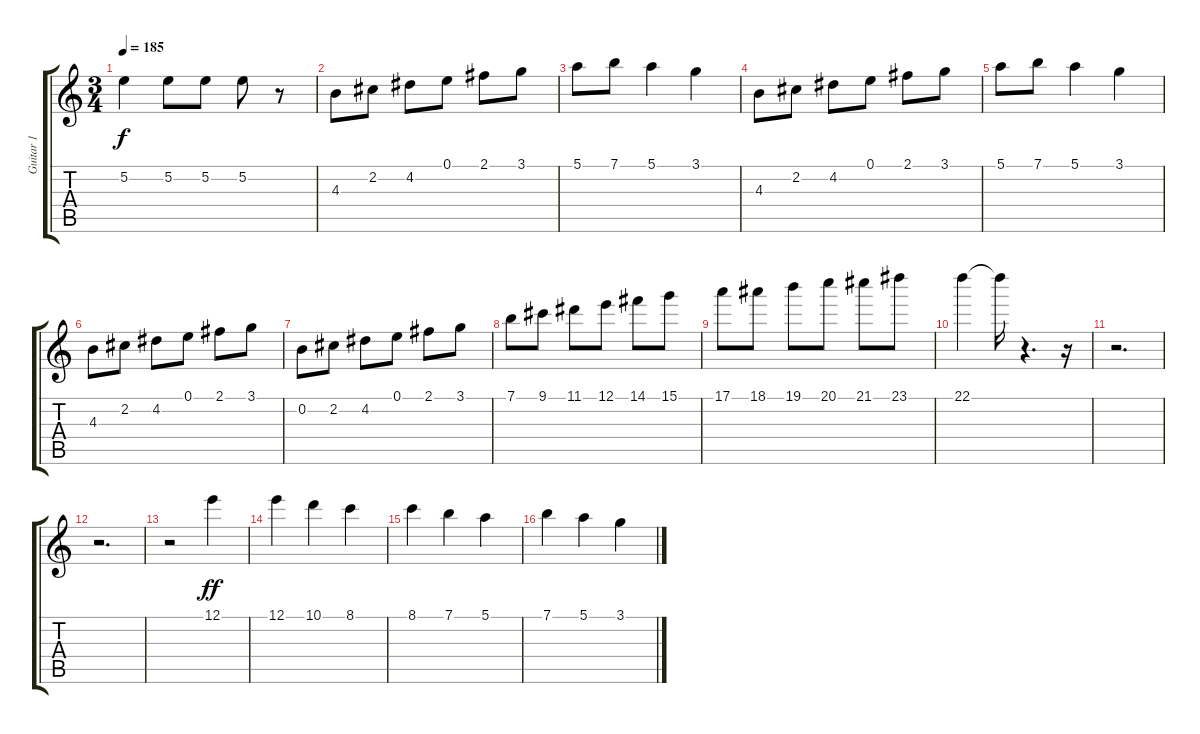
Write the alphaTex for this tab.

\track ("Guitar 1" "Guitar 1") {instrument overdrivenguitar}
\staff {score tabs}
\tuning (E4 B3 G3 D3 A2 E2) {hide}
\ts (3 4)
\tempo 185
\clef g2
\ks c
5.2.4{dy f} 5.2.8 5.2.8 5.2.8 r.8 |
4.3.8 2.2.8 4.2.8 0.1.8 2.1.8 3.1.8 |
5.1.8 7.1.8 5.1.4 3.1.4 |
4.3.8 2.2.8 4.2.8 0.1.8 2.1.8 3.1.8 |
5.1.8 7.1.8 5.1.4 3.1.4 |
4.3.8 2.2.8 4.2.8 0.1.8 2.1.8 3.1.8 |
0.2.8 2.2.8 4.2.8 0.1.8 2.1.8 3.1.8 |
7.1.8{instrument distortionguitar} 9.1.8 11.1.8 12.1.8 14.1.8 15.1.8 |
17.1.8 18.1.8 19.1.8 20.1.8 21.1.8 23.1.8 |
22.1.4 22.1{t}.16 r.4{d} r.16 |
r.2{d} |
r.2{d} |
r.2 12.1.4{dy ff instrument overdrivenguitar} |
12.1.4 10.1.4 8.1.4 |
8.1.4 7.1.4 5.1.4 |
7.1.4 5.1.4 3.1.4
